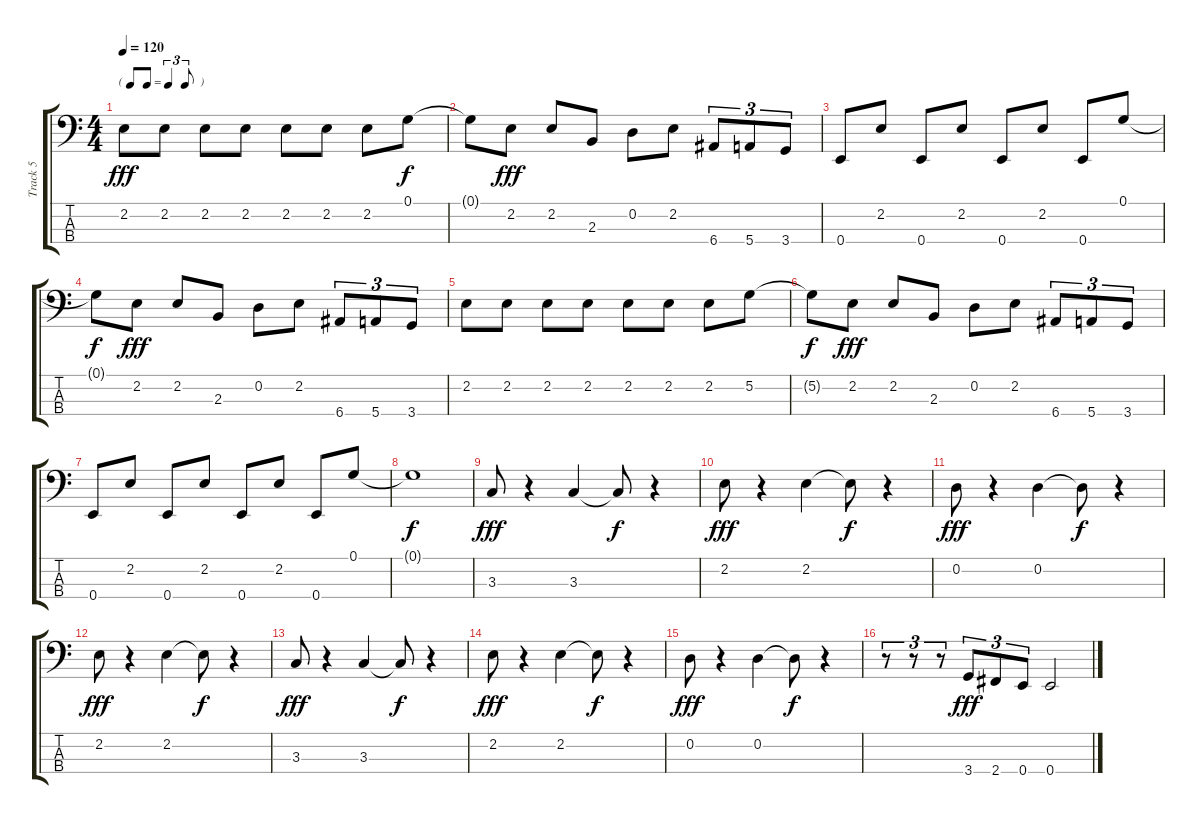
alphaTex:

\track ("Track 5" "Track 5") {instrument electricbasspick}
\staff {score tabs}
\tuning (G2 D2 A1 E1) {hide}
\ts (4 4)
\tf triplet8th
\tempo 120
\clef f4
\ks c
2.2.8{dy fff instrument electricbasspick} 2.2.8 2.2.8 2.2.8 2.2.8 2.2.8 2.2.8 0.1.8{dy f} |
0.1{t}.8 2.2.8{dy fff} 2.2.8 2.3.8 0.2.8 2.2.8 6.4.8{tu (3 2)} 5.4.8{tu (3 2)} 3.4.8{tu (3 2)} |
0.4.8 2.2.8 0.4.8 2.2.8 0.4.8 2.2.8 0.4.8 0.1.8 |
0.1{t}.8{dy f} 2.2.8{dy fff} 2.2.8 2.3.8 0.2.8 2.2.8 6.4.8{tu (3 2)} 5.4.8{tu (3 2)} 3.4.8{tu (3 2)} |
2.2.8 2.2.8 2.2.8 2.2.8 2.2.8 2.2.8 2.2.8 5.2.8 |
5.2{t}.8{dy f} 2.2.8{dy fff} 2.2.8 2.3.8 0.2.8 2.2.8 6.4.8{tu (3 2)} 5.4.8{tu (3 2)} 3.4.8{tu (3 2)} |
0.4.8 2.2.8 0.4.8 2.2.8 0.4.8 2.2.8 0.4.8 0.1.8 |
0.1{t}.1{dy f} |
3.3.8{dy fff} r.4 3.3.4 3.3{t}.8{dy f} r.4 |
2.2.8{dy fff} r.4 2.2.4 2.2{t}.8{dy f} r.4 |
0.2.8{dy fff} r.4 0.2.4 0.2{t}.8{dy f} r.4 |
2.2.8{dy fff} r.4 2.2.4 2.2{t}.8{dy f} r.4 |
3.3.8{dy fff} r.4 3.3.4 3.3{t}.8{dy f} r.4 |
2.2.8{dy fff} r.4 2.2.4 2.2{t}.8{dy f} r.4 |
0.2.8{dy fff} r.4 0.2.4 0.2{t}.8{dy f} r.4 |
r.8{tu (3 2)} r.8{tu (3 2)} r.8{tu (3 2)} 3.4.8{tu (3 2) dy fff} 2.4.8{tu (3 2)} 0.4.8{tu (3 2)} 0.4.2
